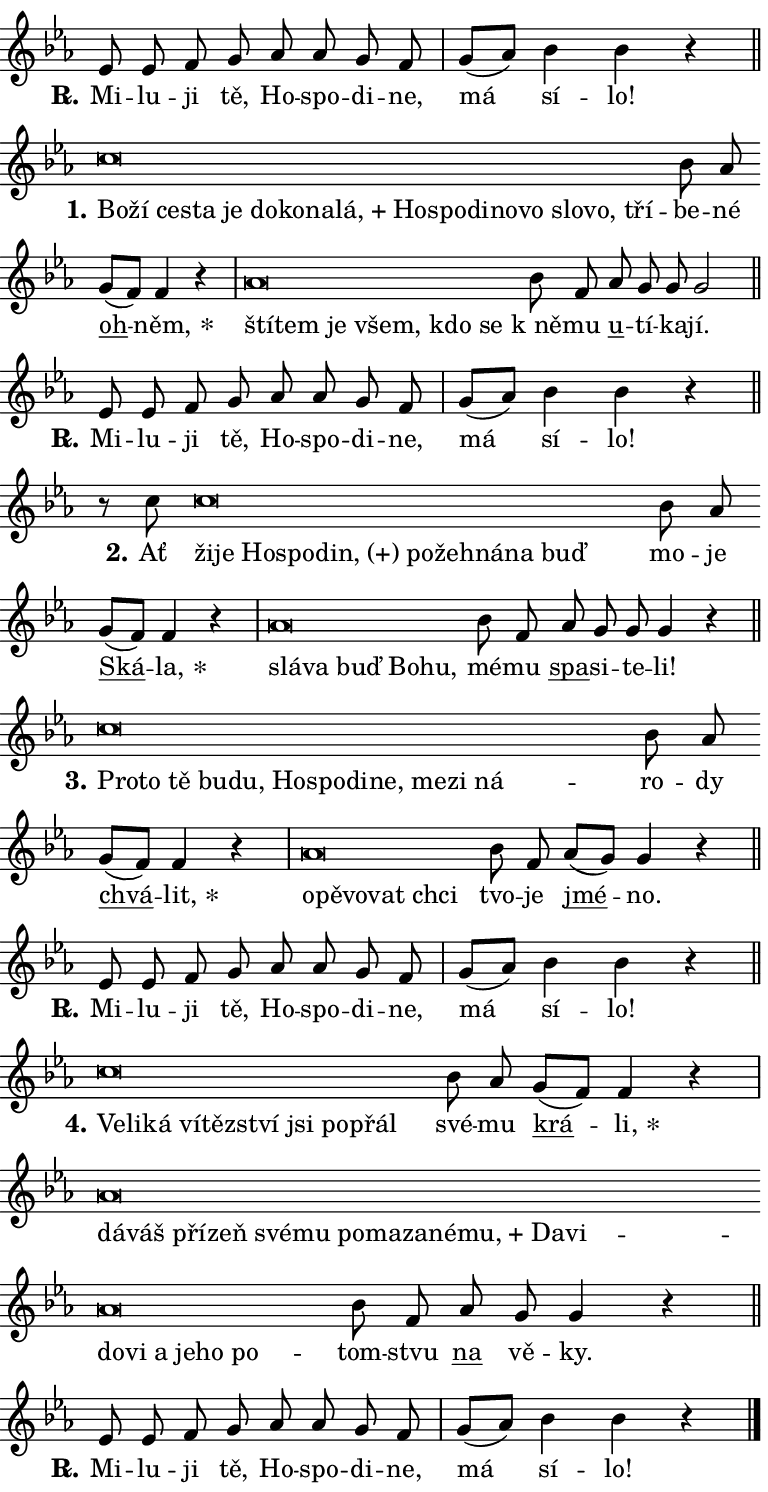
\version "2.24.0"
\header { tagline = "" }
\paper {
  indent = 0\cm
  top-margin = 0\cm
  right-margin = 0.13\cm % to fit lyric hyphens
  bottom-margin = 0\cm
  left-margin = 0\cm
  paper-width = 13\cm
  page-breaking = #ly:one-page-breaking
  system-system-spacing.basic-distance = #11
  score-system-spacing.basic-distance = #11
  ragged-last = ##f
}


%% Author: Thomas Morley
%% https://lists.gnu.org/archive/html/lilypond-user/2020-05/msg00002.html
#(define (line-position grob)
"Returns position of @var[grob} in current system:
   @code{'start}, if at first time-step
   @code{'end}, if at last time-step
   @code{'middle} otherwise
"
  (let* ((col (ly:item-get-column grob))
         (ln (ly:grob-object col 'left-neighbor))
         (rn (ly:grob-object col 'right-neighbor))
         (col-to-check-left (if (ly:grob? ln) ln col))
         (col-to-check-right (if (ly:grob? rn) rn col))
         (break-dir-left
           (and
             (ly:grob-property col-to-check-left 'non-musical #f)
             (ly:item-break-dir col-to-check-left)))
         (break-dir-right
           (and
             (ly:grob-property col-to-check-right 'non-musical #f)
             (ly:item-break-dir col-to-check-right))))
        (cond ((eqv? 1 break-dir-left) 'start)
              ((eqv? -1 break-dir-right) 'end)
              (else 'middle))))

#(define (tranparent-at-line-position vctor)
  (lambda (grob)
  "Relying on @code{line-position} select the relevant enry from @var{vctor}.
Used to determine transparency,"
    (case (line-position grob)
      ((end) (not (vector-ref vctor 0)))
      ((middle) (not (vector-ref vctor 1)))
      ((start) (not (vector-ref vctor 2))))))

noteHeadBreakVisibility =
#(define-music-function (break-visibility)(vector?)
"Makes @code{NoteHead}s transparent relying on @var{break-visibility}"
#{
  \override NoteHead.transparent =
    #(tranparent-at-line-position break-visibility)
#})

#(define delete-ledgers-for-transparent-note-heads
  (lambda (grob)
    "Reads whether a @code{NoteHead} is transparent.
If so this @code{NoteHead} is removed from @code{'note-heads} from
@var{grob}, which is supposed to be @code{LedgerLineSpanner}.
As a result ledgers are not printed for this @code{NoteHead}"
    (let* ((nhds-array (ly:grob-object grob 'note-heads))
           (nhds-list
             (if (ly:grob-array? nhds-array)
                 (ly:grob-array->list nhds-array)
                 '()))
           ;; Relies on the transparent-property being done before
           ;; Staff.LedgerLineSpanner.after-line-breaking is executed.
           ;; This is fragile ...
           (to-keep
             (remove
               (lambda (nhd)
                 (ly:grob-property nhd 'transparent #f))
               nhds-list)))
      ;; TODO find a better method to iterate over grob-arrays, similiar
      ;; to filter/remove etc for lists
      ;; For now rebuilt from scratch
      (set! (ly:grob-object grob 'note-heads)  '())
      (for-each
        (lambda (nhd)
          (ly:pointer-group-interface::add-grob grob 'note-heads nhd))
        to-keep))))

squashNotes = {
  \override NoteHead.X-extent = #'(-0.2 . 0.2)
  \override NoteHead.Y-extent = #'(-0.75 . 0)
  \override NoteHead.stencil =
    #(lambda (grob)
       (let ((pos (ly:grob-property grob 'staff-position)))
         (begin
           (if (< pos -7) (display "ERROR: Lower brevis then expected\n") (display ""))
           (if (<= pos -6) ly:text-interface::print ly:note-head::print))))
}
unSquashNotes = {
  \revert NoteHead.X-extent
  \revert NoteHead.Y-extent
  \revert NoteHead.stencil
}

hideNotes = \noteHeadBreakVisibility #begin-of-line-visible
unHideNotes = \noteHeadBreakVisibility #all-visible

% work-around for resetting accidentals
% https://lilypond.org/doc/v2.23/Documentation/notation/displaying-rhythms#unmetered-music
cadenzaMeasure = {
  \cadenzaOff
  \partial 1024 s1024
  \cadenzaOn
}

#(define-markup-command (accent layout props text) (markup?)
  "Underline accented syllable"
  (interpret-markup layout props
    #{\markup \override #'(offset . 4.3) \underline { #text }#}))

responsum = \markup \concat {
  "R" \hspace #-1.05 \path #0.1 #'((moveto 0 0.07) (lineto 0.9 0.8)) \hspace #0.05 "."
}

spaceSize = #0.6828661417322834 % exact space size for TeX Gyre Schola

\layout {
  \context {
    \Staff
    \remove "Time_signature_engraver"
    \override LedgerLineSpanner.after-line-breaking = #delete-ledgers-for-transparent-note-heads
  }
  \context {
    \Lyrics {
      \override LyricSpace.minimum-distance = \spaceSize
      \override LyricText.font-name = #"TeX Gyre Schola"
      \override LyricText.font-size = 1
      \override StanzaNumber.font-name = #"TeX Gyre Schola Bold"
      \override StanzaNumber.font-size = 1
    }
  }
  \context {
    \Score 
    \override NoteHead.text =
      #(lambda (grob) 
        (let ((pos (ly:grob-property grob 'staff-position)))
          #{\markup {
            \combine
              \halign #-0.55 \raise #(if (= pos -6) 0 0.5) \override #'(thickness . 2) \draw-line #'(3.2 . 0)
              \musicglyph "noteheads.sM1"
          }#}))
  }
}

% magnetic-lyrics.ily
%
%   written by
%     Jean Abou Samra <jean@abou-samra.fr>
%     Werner Lemberg <wl@gnu.org>
%
%   adapted by
%     Jiri Hon <jiri.hon@gmail.com>
%
% Version 2022-Apr-15

% https://www.mail-archive.com/lilypond-user@gnu.org/msg149350.html

#(define (Left_hyphen_pointer_engraver context)
   "Collect syllable-hyphen-syllable occurrences in lyrics and store
them in properties.  This engraver only looks to the left.  For
example, if the lyrics input is @code{foo -- bar}, it does the
following.

@itemize @bullet
@item
Set the @code{text} property of the @code{LyricHyphen} grob between
@q{foo} and @q{bar} to @code{foo}.

@item
Set the @code{left-hyphen} property of the @code{LyricText} grob with
text @q{foo} to the @code{LyricHyphen} grob between @q{foo} and
@q{bar}.
@end itemize

Use this auxiliary engraver in combination with the
@code{lyric-@/text::@/apply-@/magnetic-@/offset!} hook."
   (let ((hyphen #f)
         (text #f))
     (make-engraver
      (acknowledgers
       ((lyric-syllable-interface engraver grob source-engraver)
        (set! text grob)))
      (end-acknowledgers
       ((lyric-hyphen-interface engraver grob source-engraver)
        ;(when (not (grob::has-interface grob 'lyric-space-interface))
          (set! hyphen grob)));)
      ((stop-translation-timestep engraver)
       (when (and text hyphen)
         (ly:grob-set-object! text 'left-hyphen hyphen))
       (set! text #f)
       (set! hyphen #f)))))

#(define (lyric-text::apply-magnetic-offset! grob)
   "If the space between two syllables is less than the value in
property @code{LyricText@/.details@/.squash-threshold}, move the right
syllable to the left so that it gets concatenated with the left
syllable.

Use this function as a hook for
@code{LyricText@/.after-@/line-@/breaking} if the
@code{Left_@/hyphen_@/pointer_@/engraver} is active."
   (let ((hyphen (ly:grob-object grob 'left-hyphen #f)))
     (when hyphen
       (let ((left-text (ly:spanner-bound hyphen LEFT)))
         (when (grob::has-interface left-text 'lyric-syllable-interface)
           (let* ((common (ly:grob-common-refpoint grob left-text X))
                  (this-x-ext (ly:grob-extent grob common X))
                  (left-x-ext
                   (begin
                     ;; Trigger magnetism for left-text.
                     (ly:grob-property left-text 'after-line-breaking)
                     (ly:grob-extent left-text common X)))
                  ;; `delta` is the gap width between two syllables.
                  (delta (- (interval-start this-x-ext)
                            (interval-end left-x-ext)))
                  (details (ly:grob-property grob 'details))
                  (threshold (assoc-get 'squash-threshold details 0.2)))
             (when (< delta threshold)
               (let* (;; We have to manipulate the input text so that
                      ;; ligatures crossing syllable boundaries are not
                      ;; disabled.  For languages based on the Latin
                      ;; script this is essentially a beautification.
                      ;; However, for non-Western scripts it can be a
                      ;; necessity.
                      (lt (ly:grob-property left-text 'text))
                      (rt (ly:grob-property grob 'text))
                      (is-space (grob::has-interface hyphen 'lyric-space-interface))
                      (space (if is-space " " ""))
                      (extra-delta (if is-space spaceSize 0))
                      ;; Append new syllable.
                      (ltrt-space (if (and (string? lt) (string? rt))
                                (string-append lt space rt)
                                (make-concat-markup (list lt space rt))))
                      ;; Right-align `ltrt` to the right side.
                      (ltrt-space-markup (grob-interpret-markup
                               grob
                               (make-translate-markup
                                (cons (interval-length this-x-ext) 0)
                                (make-right-align-markup ltrt-space)))))
                 (begin
                   ;; Don't print `left-text`.
                   (ly:grob-set-property! left-text 'stencil #f)
                   ;; Set text and stencil (which holds all collected
                   ;; syllables so far) and shift it to the left.
                   (ly:grob-set-property! grob 'text ltrt-space)
                   (ly:grob-set-property! grob 'stencil ltrt-space-markup)
                   (ly:grob-translate-axis! grob (- (- delta extra-delta)) X))))))))))


#(define (lyric-hyphen::displace-bounds-first grob)
   ;; Make very sure this callback isn't triggered too early.
   (let ((left (ly:spanner-bound grob LEFT))
         (right (ly:spanner-bound grob RIGHT)))
     (ly:grob-property left 'after-line-breaking)
     (ly:grob-property right 'after-line-breaking)
     (ly:lyric-hyphen::print grob)))

squashThreshold = #0.4

\layout {
  \context {
    \Lyrics
    \consists #Left_hyphen_pointer_engraver
    \override LyricText.after-line-breaking =
      #lyric-text::apply-magnetic-offset!
    \override LyricHyphen.stencil = #lyric-hyphen::displace-bounds-first
    \override LyricText.details.squash-threshold = \squashThreshold
    \override LyricHyphen.minimum-distance = 0
    \override LyricHyphen.minimum-length = \squashThreshold
  }
}

squashText = \override LyricText.details.squash-threshold = 9999
unSquashText = \override LyricText.details.squash-threshold = \squashThreshold

leftText = \override LyricText.self-alignment-X = #LEFT
unLeftText = \revert LyricText.self-alignment-X

starOffset = #(lambda (grob) 
                (let ((x_offset (ly:self-alignment-interface::aligned-on-x-parent grob)))
                  (if (= x_offset 0) 0 (+ x_offset 1.2))))

star = #(define-music-function (syllable)(string?)
"Append star separator at the end of a syllable"
#{
  \once \override LyricText.X-offset = #starOffset
  \lyricmode { \markup {
    #syllable
    \override #'((font-name . "TeX Gyre Schola Bold")) \hspace #0.2 \lower #0.65 \larger "*"
  } }
#})

starAccent = #(define-music-function (syllable)(string?)
"Append star separator at the end of a syllable and make accent"
#{
  \once \override LyricText.X-offset = #starOffset
  \lyricmode { \markup {
    \accent #syllable
    \override #'((font-name . "TeX Gyre Schola Bold")) \hspace #0.2 \lower #0.65 \larger "*"
  } }
#})

breath = #(define-music-function (syllable)(string?)
"Append breathing indicator at the end of a syllable"
#{
  \lyricmode { \markup { #syllable "+" } }
#})

optionalBreath = #(define-music-function (syllable)(string?)
"Append optional breathing indicator at the end of a syllable"
#{
  \lyricmode { \markup { #syllable "(+)" } }
#})


\score {
    <<
        \new Voice = "melody" { \cadenzaOn \key es \major \relative { es'8 es f g as as g f \cadenzaMeasure \bar "|" g[( as)] bes4 bes r \cadenzaMeasure \bar "||" \break } }
        \new Lyrics \lyricsto "melody" { \lyricmode { \set stanza = \responsum
Mi -- lu -- ji tě, Ho -- spo -- di -- ne, má sí -- lo! } }
    >>
    \layout {}
}

\score {
    <<
        \new Voice = "melody" { \cadenzaOn \key es \major \relative { \squashNotes c''\breve*1/16 \hideNotes \breve*1/16 \bar "" \breve*1/16 \bar "" \breve*1/16 \bar "" \breve*1/16 \bar "" \breve*1/16 \bar "" \breve*1/16 \bar "" \breve*1/16 \bar "" \breve*1/16 \bar "" \breve*1/16 \bar "" \breve*1/16 \bar "" \breve*1/16 \bar "" \breve*1/16 \bar "" \breve*1/16 \bar "" \breve*1/16 \bar "" \breve*1/16 \breve*1/16 \bar "" \unHideNotes \unSquashNotes bes8 as \bar "" g[( f)] f4 r \cadenzaMeasure \bar "|" \squashNotes as\breve*1/16 \hideNotes \breve*1/16 \bar "" \breve*1/16 \bar "" \breve*1/16 \bar "" \breve*1/16 \breve*1/16 \bar "" \unHideNotes \unSquashNotes bes8 f \bar "" as g g g2 \cadenzaMeasure \bar "||" \break } }
        \new Lyrics \lyricsto "melody" { \lyricmode { \set stanza = "1."
\leftText Bo -- \squashText ží ce -- sta je do -- ko -- na -- \breath "lá," Ho -- spo -- di -- no -- vo slo -- vo, tří -- \unLeftText \unSquashText be -- né \markup \accent oh -- \star něm, \leftText ští -- \squashText tem je všem, kdo se \unLeftText \unSquashText "k ně" -- mu \markup \accent u -- tí -- ka -- jí. } }
    >>
    \layout {}
}

\score {
    <<
        \new Voice = "melody" { \cadenzaOn \key es \major \relative { es'8 es f g as as g f \cadenzaMeasure \bar "|" g[( as)] bes4 bes r \cadenzaMeasure \bar "||" \break } }
        \new Lyrics \lyricsto "melody" { \lyricmode { \set stanza = \responsum
Mi -- lu -- ji tě, Ho -- spo -- di -- ne, má sí -- lo! } }
    >>
    \layout {}
}

\score {
    <<
        \new Voice = "melody" { \cadenzaOn \key es \major \relative { r8 c''8 \squashNotes c\breve*1/16 \hideNotes \breve*1/16 \bar "" \breve*1/16 \bar "" \breve*1/16 \bar "" \breve*1/16 \bar "" \breve*1/16 \bar "" \breve*1/16 \bar "" \breve*1/16 \bar "" \breve*1/16 \breve*1/16 \bar "" \unHideNotes \unSquashNotes bes8 as \bar "" g[( f)] f4 r \cadenzaMeasure \bar "|" \squashNotes as\breve*1/16 \hideNotes \breve*1/16 \bar "" \breve*1/16 \bar "" \breve*1/16 \breve*1/16 \bar "" \unHideNotes \unSquashNotes bes8 f \bar "" as g g g4 r \cadenzaMeasure \bar "||" \break } }
        \new Lyrics \lyricsto "melody" { \lyricmode { \set stanza = "2."
Ať \leftText ži -- \squashText je Ho -- spo -- \optionalBreath din, po -- žeh -- ná -- na buď \unLeftText \unSquashText mo -- je \markup \accent Ská -- \star la, \leftText slá -- \squashText va buď Bo -- hu, \unLeftText \unSquashText mé -- mu \markup \accent spa -- si -- te -- li! } }
    >>
    \layout {}
}

\score {
    <<
        \new Voice = "melody" { \cadenzaOn \key es \major \relative { \squashNotes c''\breve*1/16 \hideNotes \breve*1/16 \bar "" \breve*1/16 \bar "" \breve*1/16 \bar "" \breve*1/16 \bar "" \breve*1/16 \bar "" \breve*1/16 \bar "" \breve*1/16 \bar "" \breve*1/16 \bar "" \breve*1/16 \bar "" \breve*1/16 \breve*1/16 \bar "" \unHideNotes \unSquashNotes bes8 as \bar "" g[( f)] f4 r \cadenzaMeasure \bar "|" \squashNotes as\breve*1/16 \hideNotes \breve*1/16 \bar "" \breve*1/16 \bar "" \breve*1/16 \breve*1/16 \bar "" \unHideNotes \unSquashNotes bes8 f \bar "" as[( g)] g4 r \cadenzaMeasure \bar "||" \break } }
        \new Lyrics \lyricsto "melody" { \lyricmode { \set stanza = "3."
\leftText Pro -- \squashText to tě bu -- du, Ho -- spo -- di -- ne, me -- zi ná -- \unLeftText \unSquashText ro -- dy \markup \accent chvá -- \star lit, \leftText o -- \squashText pě -- vo -- vat chci \unLeftText \unSquashText tvo -- je \markup \accent jmé -- no. } }
    >>
    \layout {}
}

\score {
    <<
        \new Voice = "melody" { \cadenzaOn \key es \major \relative { es'8 es f g as as g f \cadenzaMeasure \bar "|" g[( as)] bes4 bes r \cadenzaMeasure \bar "||" \break } }
        \new Lyrics \lyricsto "melody" { \lyricmode { \set stanza = \responsum
Mi -- lu -- ji tě, Ho -- spo -- di -- ne, má sí -- lo! } }
    >>
    \layout {}
}

\score {
    <<
        \new Voice = "melody" { \cadenzaOn \key es \major \relative { \squashNotes c''\breve*1/16 \hideNotes \breve*1/16 \bar "" \breve*1/16 \bar "" \breve*1/16 \bar "" \breve*1/16 \bar "" \breve*1/16 \bar "" \breve*1/16 \bar "" \breve*1/16 \breve*1/16 \bar "" \unHideNotes \unSquashNotes bes8 as \bar "" g[( f)] f4 r \cadenzaMeasure \bar "|" \squashNotes as\breve*1/16 \hideNotes \breve*1/16 \bar "" \breve*1/16 \bar "" \breve*1/16 \bar "" \breve*1/16 \bar "" \breve*1/16 \bar "" \breve*1/16 \bar "" \breve*1/16 \bar "" \breve*1/16 \bar "" \breve*1/16 \bar "" \breve*1/16 \bar "" \breve*1/16 \bar "" \breve*1/16 \bar "" \breve*1/16 \bar "" \breve*1/16 \bar "" \breve*1/16 \bar "" \breve*1/16 \bar "" \breve*1/16 \breve*1/16 \bar "" \unHideNotes \unSquashNotes bes8 f \bar "" as g g4 r \cadenzaMeasure \bar "||" \break } }
        \new Lyrics \lyricsto "melody" { \lyricmode { \set stanza = "4."
\leftText Ve -- \squashText li -- ká ví -- těz -- ství jsi po -- přál \unLeftText \unSquashText své -- mu \markup \accent krá -- \star li, \leftText dá -- \squashText váš pří -- zeň své -- mu po -- ma -- za -- né -- \breath "mu," Da -- vi -- do -- vi a je -- ho po -- \unLeftText \unSquashText tom -- stvu \markup \accent na vě -- ky. } }
    >>
    \layout {}
}

\score {
    <<
        \new Voice = "melody" { \cadenzaOn \key es \major \relative { es'8 es f g as as g f \cadenzaMeasure \bar "|" g[( as)] bes4 bes r \cadenzaMeasure \bar "||" \break } \bar "|." }
        \new Lyrics \lyricsto "melody" { \lyricmode { \set stanza = \responsum
Mi -- lu -- ji tě, Ho -- spo -- di -- ne, má sí -- lo! } }
    >>
    \layout {}
}
